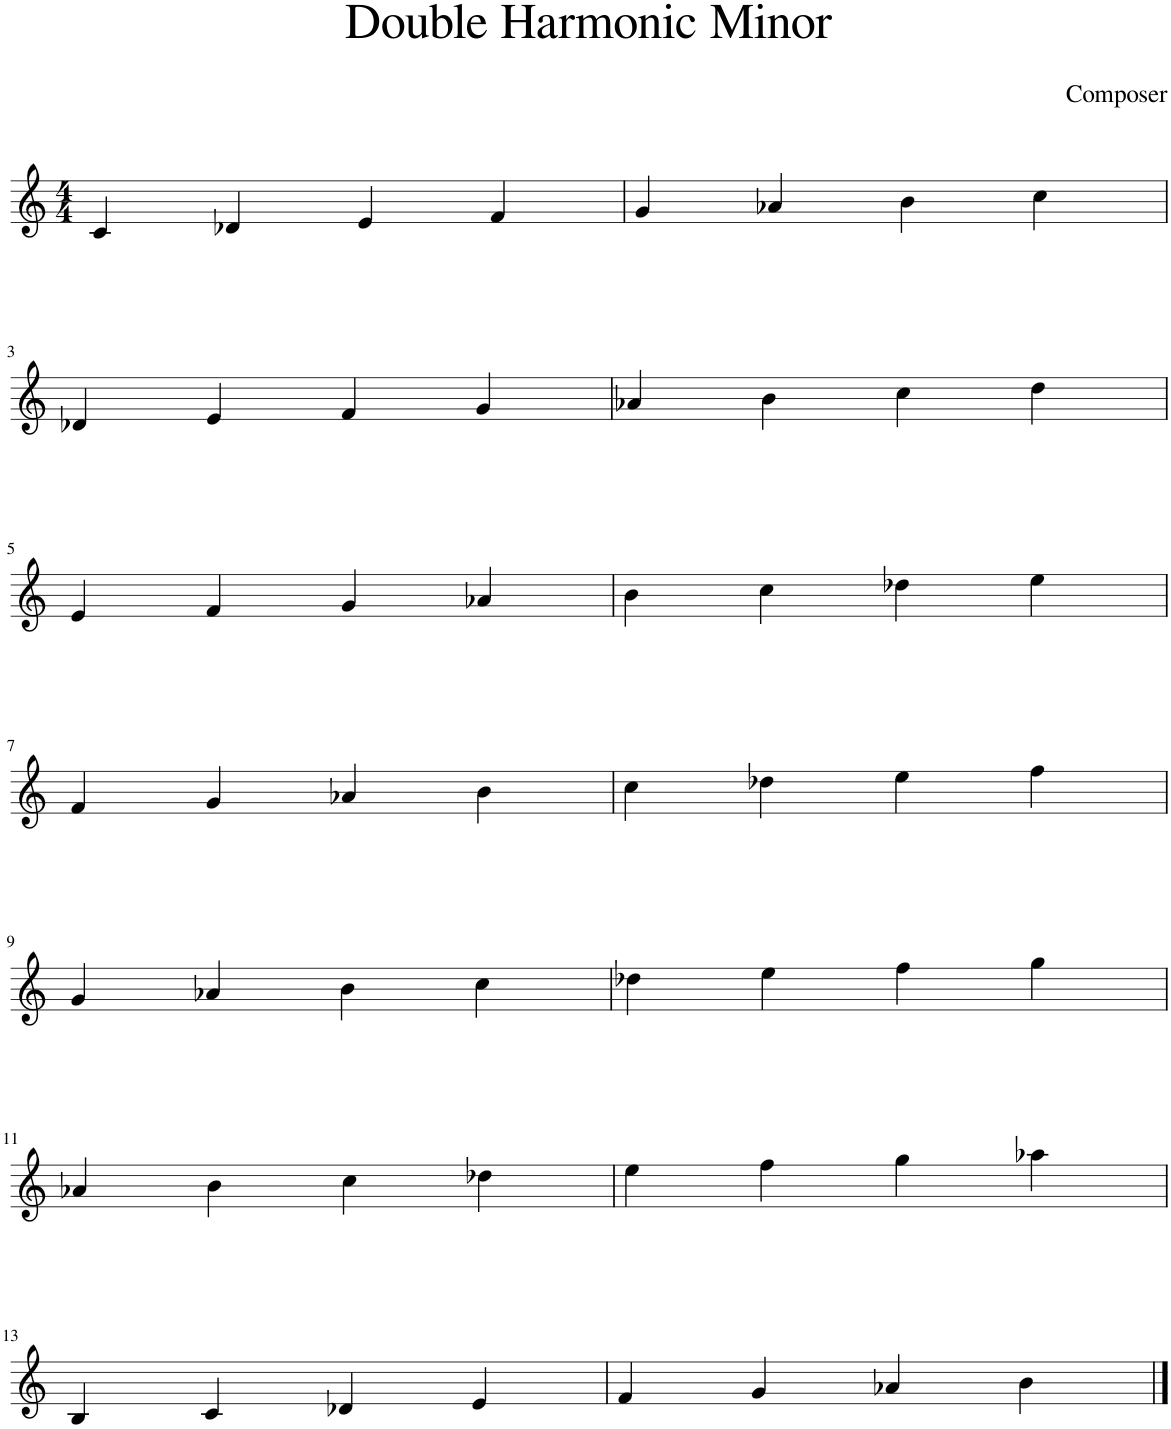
**kern
*part1
*staff1
*I"Piano
*I'Pno.
*clefG2
*k[]
*M4/4
=1
4c/
4d-X/
4e/
4f/
=2
4g/
4a-X/
4b\
4cc\
!!LO:LB:g=z
=3
4d-X/
4e/
4f/
4g/
=4
4a-X/
4b\
4cc\
4dd\
!!LO:LB:g=z
=5
4e/
4f/
4g/
4a-X/
=6
4b\
4cc\
4dd-X\
4ee\
!!LO:LB:g=z
=7
4f/
4g/
4a-X/
4b\
=8
4cc\
4dd-X\
4ee\
4ff\
!!LO:LB:g=z
=9
4g/
4a-X/
4b\
4cc\
=10
4dd-X\
4ee\
4ff\
4gg\
!!LO:LB:g=z
=11
4a-X/
4b\
4cc\
4dd-X\
=12
4ee\
4ff\
4gg\
4aa-X\
!!LO:LB:g=z
=13
4B/
4c/
4d-X/
4e/
=14
4f/
4g/
4a-X/
4b\
==
*-
